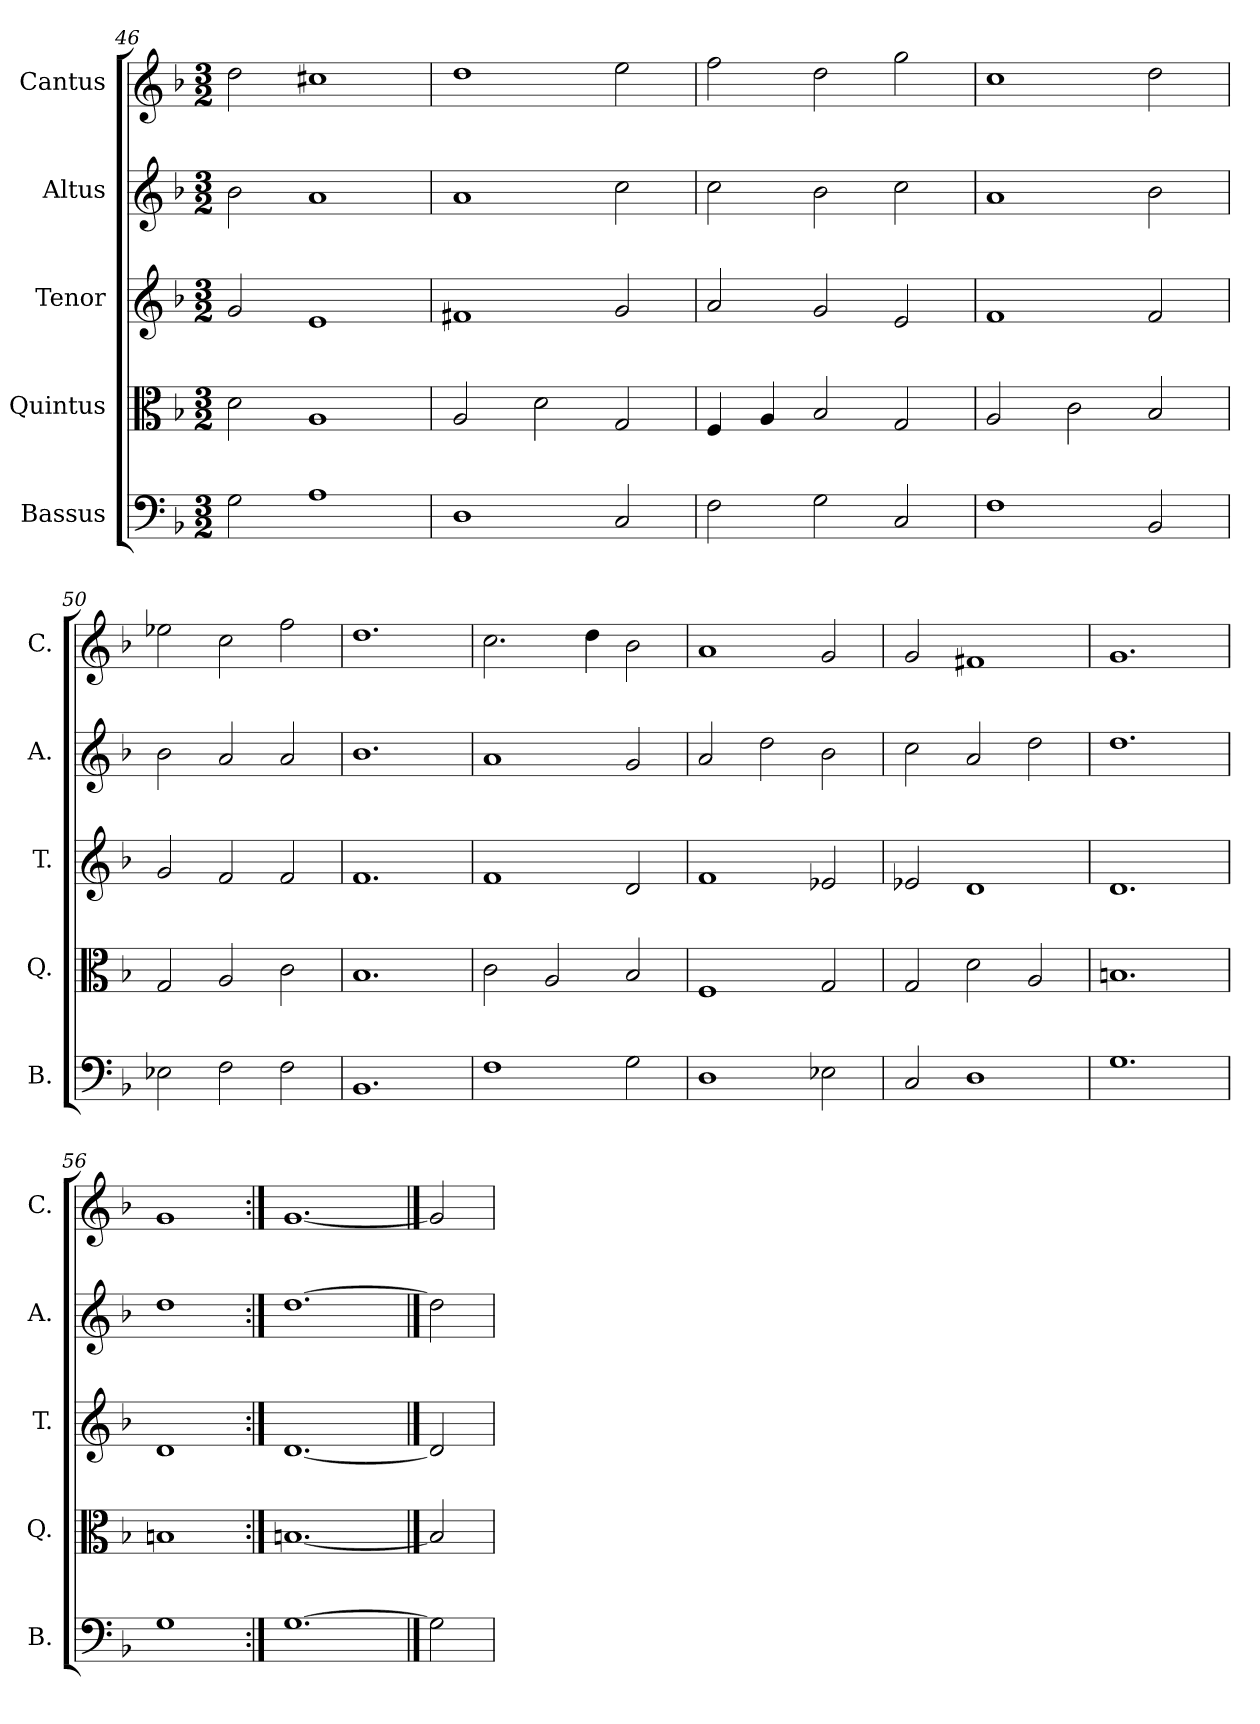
**kern	**kern	**kern	**kern	**kern
*part5	*part4	*part3	*part2	*part1
*staff5	*staff4	*staff3	*staff2	*staff1
*I"Bassus	*I"Quintus	*I"Tenor	*I"Altus	*I"Cantus
*I'B.	*I'Q.	*I'T.	*I'A.	*I'C.
*clefF4	*clefC3	*clefG2	*clefG2	*clefG2
*k[b-]	*k[b-]	*k[b-]	*k[b-]	*k[b-]
*F:	*F:	*F:	*F:	*F:
*M3/2	*M3/2	*M3/2	*M3/2	*M3/2
=46	=46	=46	=46	=46
2G\	2d\	2g/	2b-\	2dd\
1A	1A	1e	1a	1cc#X
=47	=47	=47	=47	=47
1D	2A/	1f#X	1a	1dd
.	2d\	.	.	.
2C/	2G/	2g/	2cc\	2ee\
!!LO:PB:g=z
=48	=48	=48	=48	=48
2F\	4F/	2a/	2cc\	2ff\
.	4A/	.	.	.
2G\	2B-/	2g/	2b-\	2dd\
2C/	2G/	2e/	2cc\	2gg\
=49	=49	=49	=49	=49
1F	2A/	1f	1a	1cc
.	2c\	.	.	.
2BB-/	2B-/	2f/	2b-\	2dd\
=50	=50	=50	=50	=50
2E-X\	2G/	2g/	2b-\	2ee-X\
2F\	2A/	2f/	2a/	2cc\
2F\	2c\	2f/	2a/	2ff\
=51	=51	=51	=51	=51
1.BB-	1.B-	1.f	1.b-	1.dd
=52	=52	=52	=52	=52
1F	2c\	1f	1a	2.cc\
.	2A/	.	.	.
.	.	.	.	4dd\
2G\	2B-/	2d/	2g/	2b-\
!!LO:PB:g=z
=53	=53	=53	=53	=53
1D	1F	1f	2a/	1a
.	.	.	2dd\	.
2E-X\	2G/	2e-X/	2b-\	2g/
=54	=54	=54	=54	=54
2C/	2G/	2e-X/	2cc\	2g/
1D	2d\	1d	2a/	1f#X
.	2A/	.	2dd\	.
=55	=55	=55	=55	=55
1.G	1.Bn	1.d	1.dd	1.g
=56	=56	=56	=56	=56
1G	1Bn	1d	1dd	1g
=57:|!	=57:|!	=57:|!	=57:|!	=57:|!
[1.G	[1.Bn	[1.d	[1.dd	[1.g
==58	==58	==58	==58	==58
2G]	2B]	2d]	2dd]	2g]
=	=	=	=	=
*-	*-	*-	*-	*-
